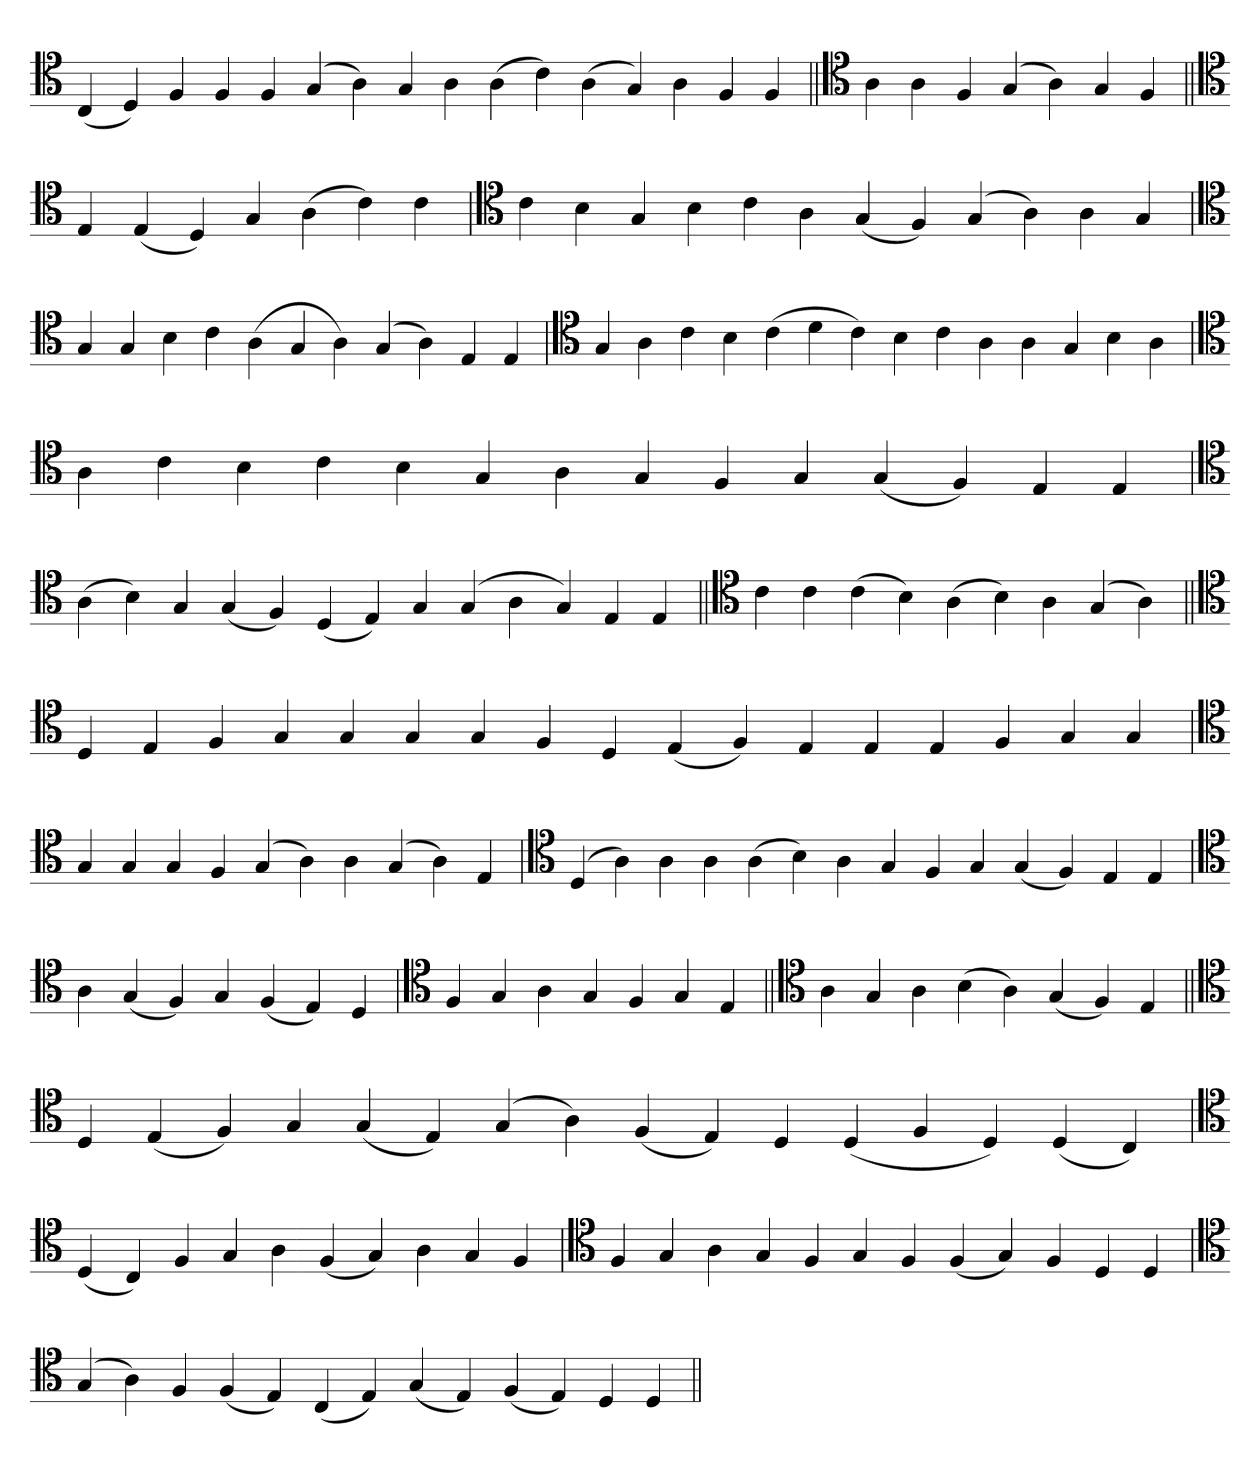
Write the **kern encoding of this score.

**kern
*part1
*staff1
*clefC4
=
(4C
4D)
4F
4F
4F
(4G
4A)
4G
4A
(4A
4c)
(4A
4G)
4A
4F
4F
=||
*clefC4
4A
4A
4F
(4G
4A)
4G
4F
=||
*clefC4
4E
(4E
4D)
4G
(4A
4c)
4c
=`
*clefC4
4c
4B
4G
4B
4c
4A
(4G
4F)
(4G
4A)
4A
4G
='
*clefC4
4G
4G
4B
4c
(4A
4G
4A)
(4G
4A)
4E
4E
=
*clefC4
4G
4A
4c
4B
(4c
4d
4c)
4B
4c
4A
4A
4G
4B
4A
='
*clefC4
4A
4c
4B
4c
4B
4G
4A
4G
4F
4G
(4G
4F)
4E
4E
=
*clefC4
(4A
4B)
4G
(4G
4F)
(4D
4E)
4G
(4G
4A
4G)
4E
4E
=||
*clefC4
4c
4c
(4c
4B)
(4A
4B)
4A
(4G
4A)
=||
*clefC4
4D
4E
4F
4G
4G
4G
4G
4F
4D
(4E
4F)
4E
4E
4E
4F
4G
4G
='
*clefC4
4G
4G
4G
4F
(4G
4A)
4A
(4G
4A)
4E
='
*clefC4
(4D
4A)
4A
4A
(4A
4B)
4A
4G
4F
4G
(4G
4F)
4E
4E
=
*clefC4
4A
(4G
4F)
4G
(4F
4E)
4D
=`
*clefC4
4F
4G
4A
4G
4F
4G
4E
=||
*clefC4
4A
4G
4A
(4B
4A)
(4G
4F)
4E
=||
*clefC4
4D
(4E
4F)
4G
(4G
4E)
(4G
4A)
(4F
4E)
4D
(4D
4F
4D)
(4D
4C)
='
*clefC4
(4D
4C)
4F
4G
4A
(4F
4G)
4A
4G
4F
=
*clefC4
4F
4G
4A
4G
4F
4G
4F
(4F
4G)
4F
4D
4D
='
*clefC4
(4G
4A)
4F
(4F
4E)
(4C
4E)
(4G
4E)
(4F
4E)
4D
4D
=||
*-
